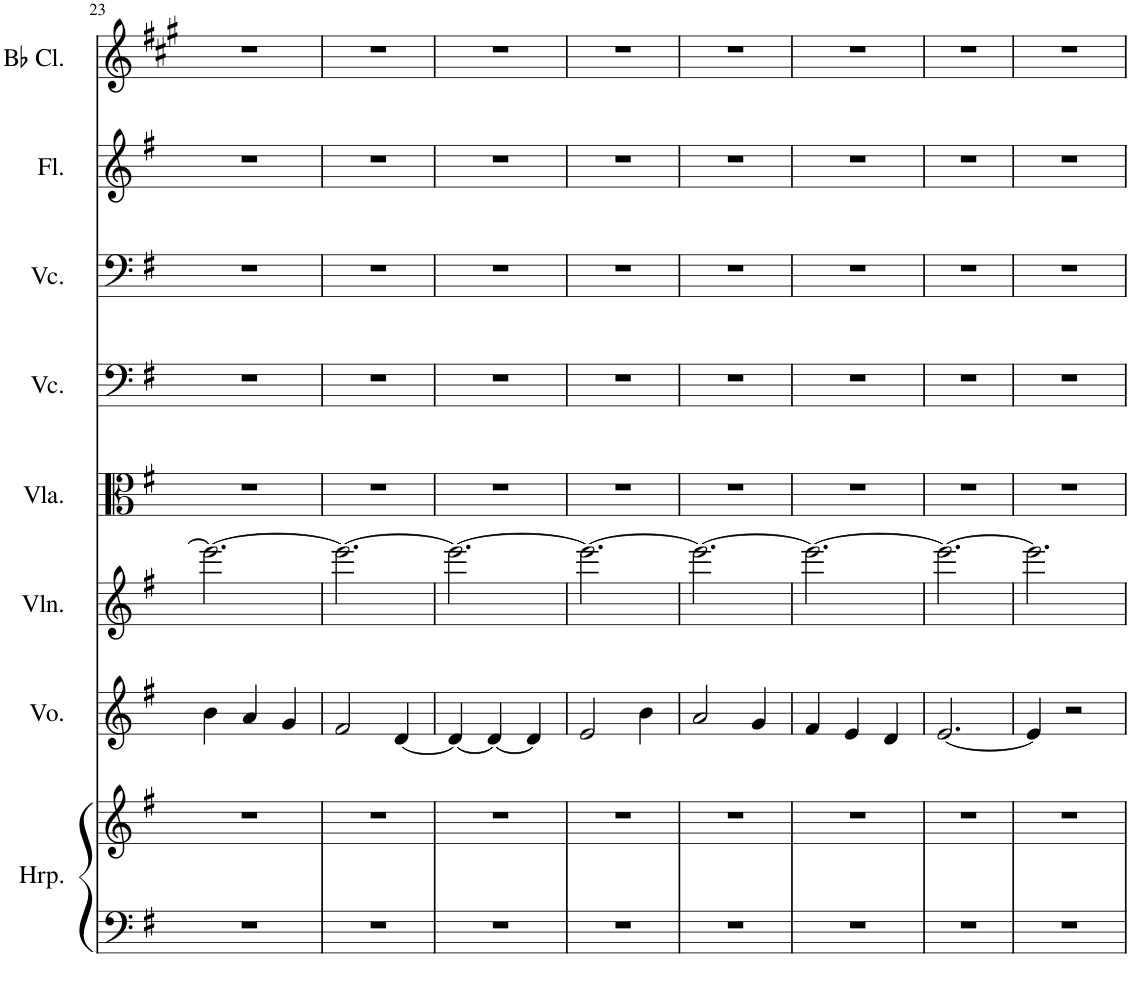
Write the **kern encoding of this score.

**kern	**kern	**kern	**kern	**kern	**kern	**kern	**kern	**kern
*part8	*part8	*part7	*part6	*part5	*part4	*part3	*part2	*part1
*staff9	*staff8	*staff7	*staff6	*staff5	*staff4	*staff3	*staff2	*staff1
*I"Harp	*	*I"Voice	*I"Violin	*I"Viola	*I"Violoncello	*I"Violoncello	*I"Flute	*I"Bb Clarinet
*I'Hrp.	*	*I'Vo.	*I'Vln.	*I'Vla.	*I'Vc.	*I'Vc.	*I'Fl.	*I'Bb Cl.
!!LO:PB:g=z
*clefF4	*clefG2	*clefG2	*clefG2	*clefC3	*clefF4	*clefF4	*clefG2	*clefG2
*	*	*	*	*	*	*	*	*Trd1c2
*k[f#]	*k[f#]	*k[f#]	*k[f#]	*k[f#]	*k[f#]	*k[f#]	*k[f#]	*k[f#c#g#]
*M3/4	*M3/4	*M3/4	*M3/4	*M3/4	*M3/4	*M3/4	*M3/4	*M3/4
=23	=23	=23	=23	=23	=23	=23	=23	=23
2.r	2.r	4b\	2.eee\_	2.r	2.r	2.r	2.r	2.r
.	.	4a/	.	.	.	.	.	.
.	.	4g/	.	.	.	.	.	.
=24	=24	=24	=24	=24	=24	=24	=24	=24
2.r	2.r	2f#/	2.eee\_	2.r	2.r	2.r	2.r	2.r
.	.	[4d/	.	.	.	.	.	.
=25	=25	=25	=25	=25	=25	=25	=25	=25
2.r	2.r	4d/_	2.eee\_	2.r	2.r	2.r	2.r	2.r
.	.	4d/_	.	.	.	.	.	.
.	.	4d/]	.	.	.	.	.	.
=26	=26	=26	=26	=26	=26	=26	=26	=26
2.r	2.r	2e/	2.eee\_	2.r	2.r	2.r	2.r	2.r
.	.	4b\	.	.	.	.	.	.
=27	=27	=27	=27	=27	=27	=27	=27	=27
2.r	2.r	2a/	2.eee\_	2.r	2.r	2.r	2.r	2.r
.	.	4g/	.	.	.	.	.	.
=28	=28	=28	=28	=28	=28	=28	=28	=28
2.r	2.r	4f#/	2.eee\_	2.r	2.r	2.r	2.r	2.r
.	.	4e/	.	.	.	.	.	.
.	.	4d/	.	.	.	.	.	.
=29	=29	=29	=29	=29	=29	=29	=29	=29
2.r	2.r	[2.e/	2.eee\_	2.r	2.r	2.r	2.r	2.r
=30	=30	=30	=30	=30	=30	=30	=30	=30
2.r	2.r	4e/]	2.eee\]	2.r	2.r	2.r	2.r	2.r
.	.	2r	.	.	.	.	.	.
=	=	=	=	=	=	=	=	=
*-	*-	*-	*-	*-	*-	*-	*-	*-
